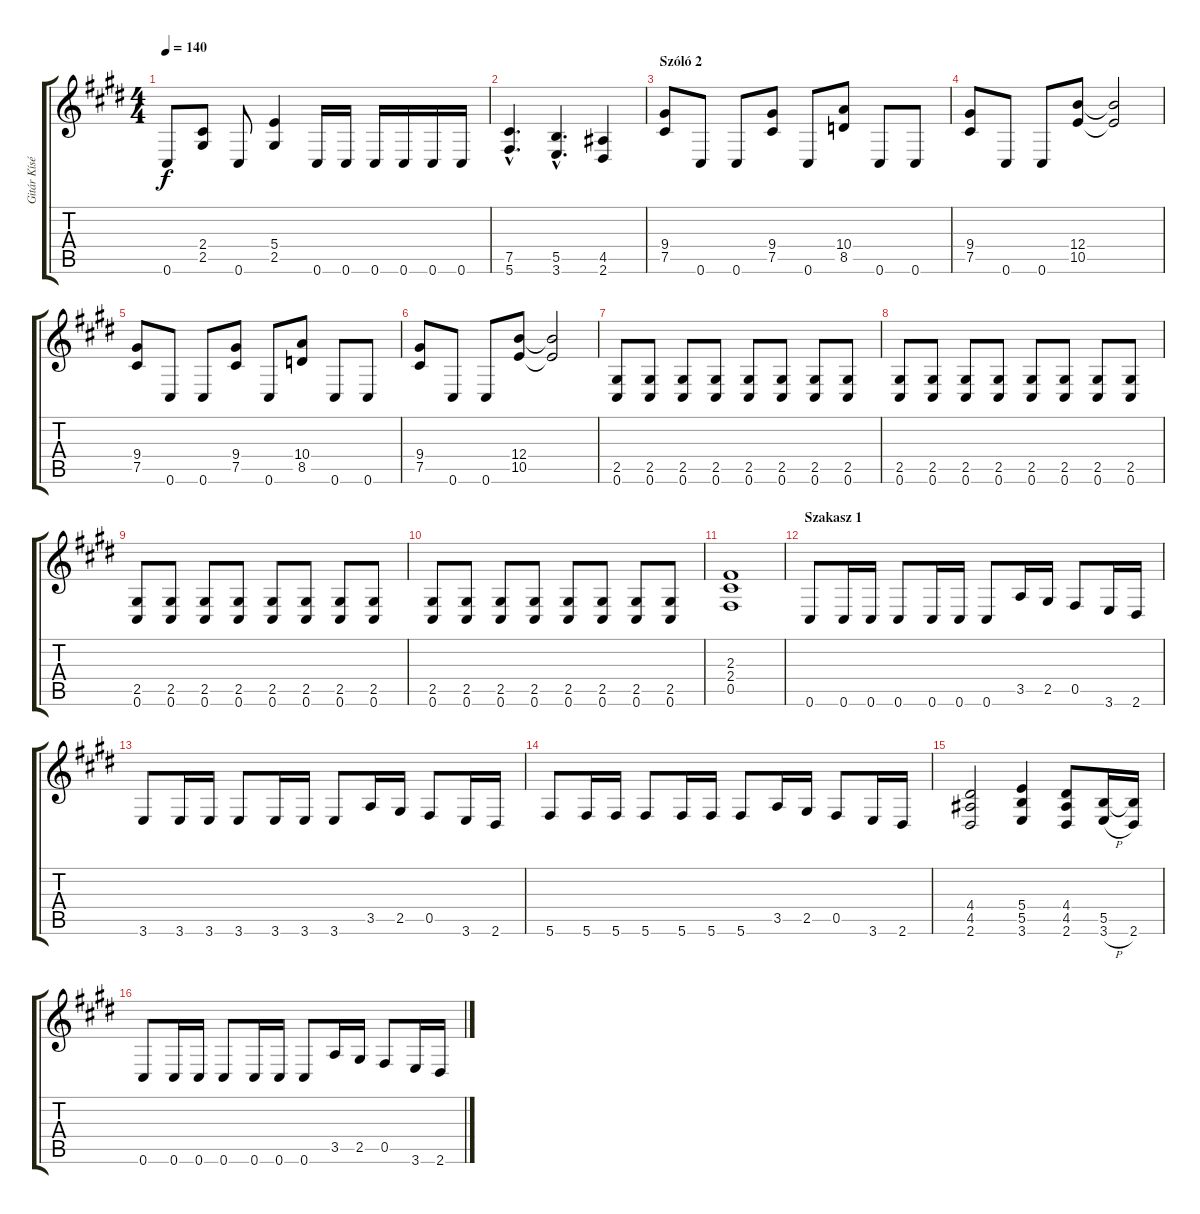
\track ("Gitár Kíséret 2" "Gitár Kísé") {instrument distortionguitar}
\staff {score tabs}
\tuning (Db4 Ab3 E3 B2 Gb2 Db2) {hide}
\ts (4 4)
\tempo 140
\clef g2
\ks c#minor
0.6.8{dy f} (2.4 2.5).8 0.6.8 (5.4 2.5).4 0.6.16 0.6.16 0.6.16 0.6.16 0.6.16 0.6.16 |
(7.5{hac} 5.6{hac}).4{d} (5.5{hac} 3.6{hac}).4{d} (4.5 2.6).4 |
\section ("" "Szóló 2")
(9.4 7.5).8 0.6.8 0.6.8 (9.4 7.5).8 0.6.8 (10.4 8.5).8 0.6.8 0.6.8 |
(9.4 7.5).8 0.6.8 0.6.8 (12.4 10.5).8 (12.4{t} 10.5{t}).2 |
(9.4 7.5).8 0.6.8 0.6.8 (9.4 7.5).8 0.6.8 (10.4 8.5).8 0.6.8 0.6.8 |
(9.4 7.5).8 0.6.8 0.6.8 (12.4 10.5).8 (12.4{t} 10.5{t}).2 |
(2.5 0.6).8 (2.5 0.6).8 (2.5 0.6).8 (2.5 0.6).8 (2.5 0.6).8 (2.5 0.6).8 (2.5 0.6).8 (2.5 0.6).8 |
(2.5 0.6).8 (2.5 0.6).8 (2.5 0.6).8 (2.5 0.6).8 (2.5 0.6).8 (2.5 0.6).8 (2.5 0.6).8 (2.5 0.6).8 |
(2.5 0.6).8 (2.5 0.6).8 (2.5 0.6).8 (2.5 0.6).8 (2.5 0.6).8 (2.5 0.6).8 (2.5 0.6).8 (2.5 0.6).8 |
(2.5 0.6).8 (2.5 0.6).8 (2.5 0.6).8 (2.5 0.6).8 (2.5 0.6).8 (2.5 0.6).8 (2.5 0.6).8 (2.5 0.6).8 |
(2.3 2.4 0.5).1 |
\section ("" "Szakasz 1")
0.6.8 0.6.16 0.6.16 0.6.8 0.6.16 0.6.16 0.6.8 3.5.16 2.5.16 0.5.8 3.6.16 2.6.16 |
3.6.8 3.6.16 3.6.16 3.6.8 3.6.16 3.6.16 3.6.8 3.5.16 2.5.16 0.5.8 3.6.16 2.6.16 |
5.6.8 5.6.16 5.6.16 5.6.8 5.6.16 5.6.16 5.6.8 3.5.16 2.5.16 0.5.8 3.6.16 2.6.16 |
(4.4 4.5 2.6).2 (5.4 5.5 3.6).4 (4.4 4.5 2.6).8 (5.5 3.6{h}).16 (5.5{t} 2.6).16 |
0.6.8 0.6.16 0.6.16 0.6.8 0.6.16 0.6.16 0.6.8 3.5.16 2.5.16 0.5.8 3.6.16 2.6.16
